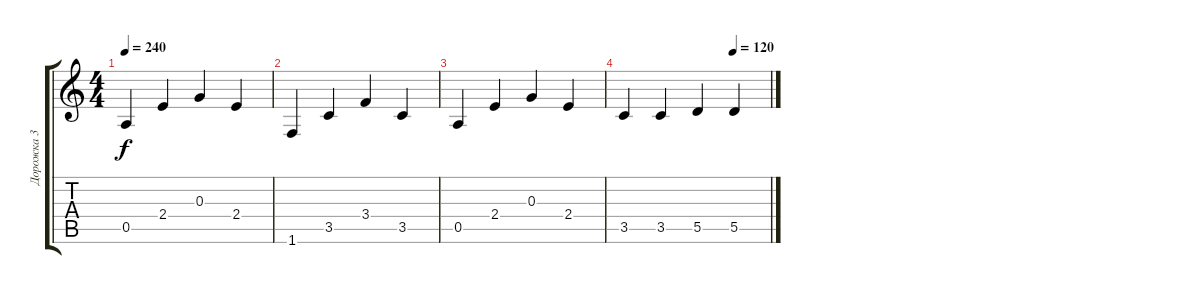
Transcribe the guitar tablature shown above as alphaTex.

\track ("Дорожка 3" "Дорожка 3") {instrument distortionguitar}
\staff {score tabs}
\tuning (E4 B3 G3 D3 A2 E2) {hide}
\ts (4 4)
\tempo 240
\clef g2
\ks c
0.5.4{dy f} 2.4.4 0.3.4 2.4.4 |
1.6.4 3.5.4 3.4.4 3.5.4 |
0.5.4 2.4.4 0.3.4 2.4.4 |
\tempo (120 0.75)
3.5.4 3.5.4 5.5.4 5.5.4
